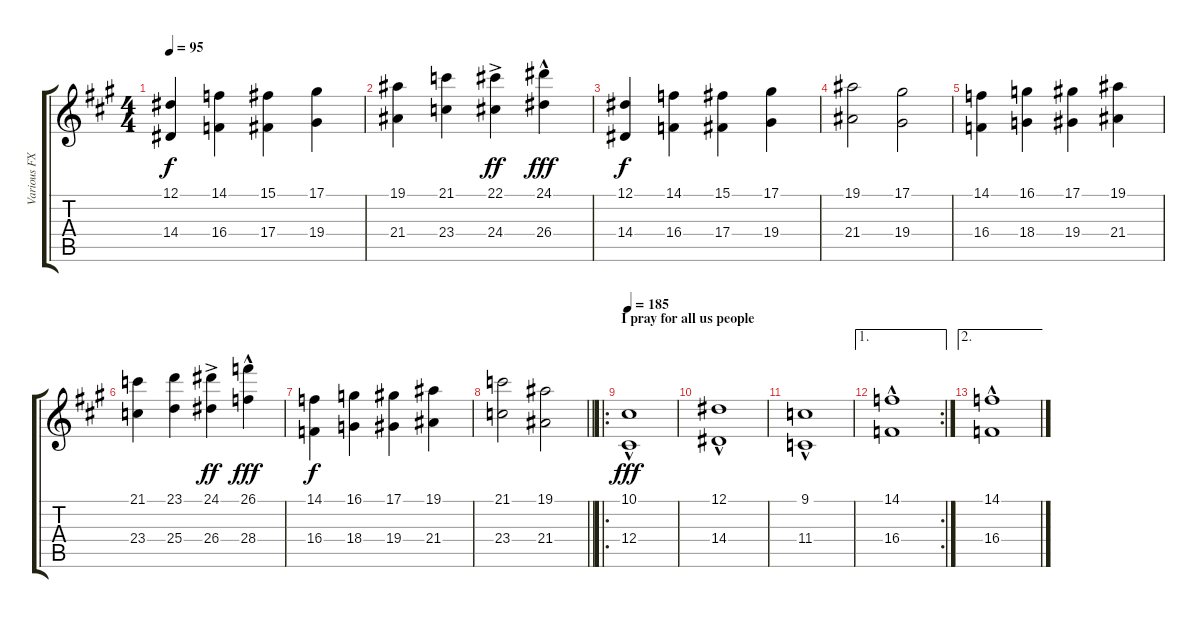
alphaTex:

\track ("Various FX" "Various FX") {instrument choiraahs}
\staff {score tabs}
\tuning (Eb4 Bb3 Gb3 Db3 Ab2 Eb2) {hide}
\ts (4 4)
\tempo 95
\clef g2
\ks f#minor
(12.1 14.4).4{dy f} (14.1 16.4).4 (15.1 17.4).4 (17.1 19.4).4 |
(19.1 21.4).4 (21.1 23.4).4 (22.1{ac} 24.4{ac}).4{dy ff} (24.1{hac} 26.4{hac}).4{dy fff} |
(12.1 14.4).4{dy f} (14.1 16.4).4 (15.1 17.4).4 (17.1 19.4).4 |
(19.1 21.4).2 (17.1 19.4).2 |
(14.1 16.4).4 (16.1 18.4).4 (17.1 19.4).4 (19.1 21.4).4 |
(21.1 23.4).4 (23.1 25.4).4 (24.1{ac} 26.4{ac}).4{dy ff} (26.1{hac} 28.4{hac}).4{dy fff} |
(14.1 16.4).4{dy f} (16.1 18.4).4 (17.1 19.4).4 (19.1 21.4).4 |
\barLineRight lightlight
(21.1 23.4).2 (19.1 21.4).2 |
\ro
\section ("" "I pray for all us people")
\tempo 198
\tempo 185
(10.1{hac} 12.4{hac}).1{dy fff} |
(12.1{hac} 14.4{hac}).1 |
(9.1{hac} 11.4{hac}).1 |
\ae 1
\rc 2
(14.1{hac} 16.4{hac}).1 |
\ae 2
(14.1{hac} 16.4{hac}).1
